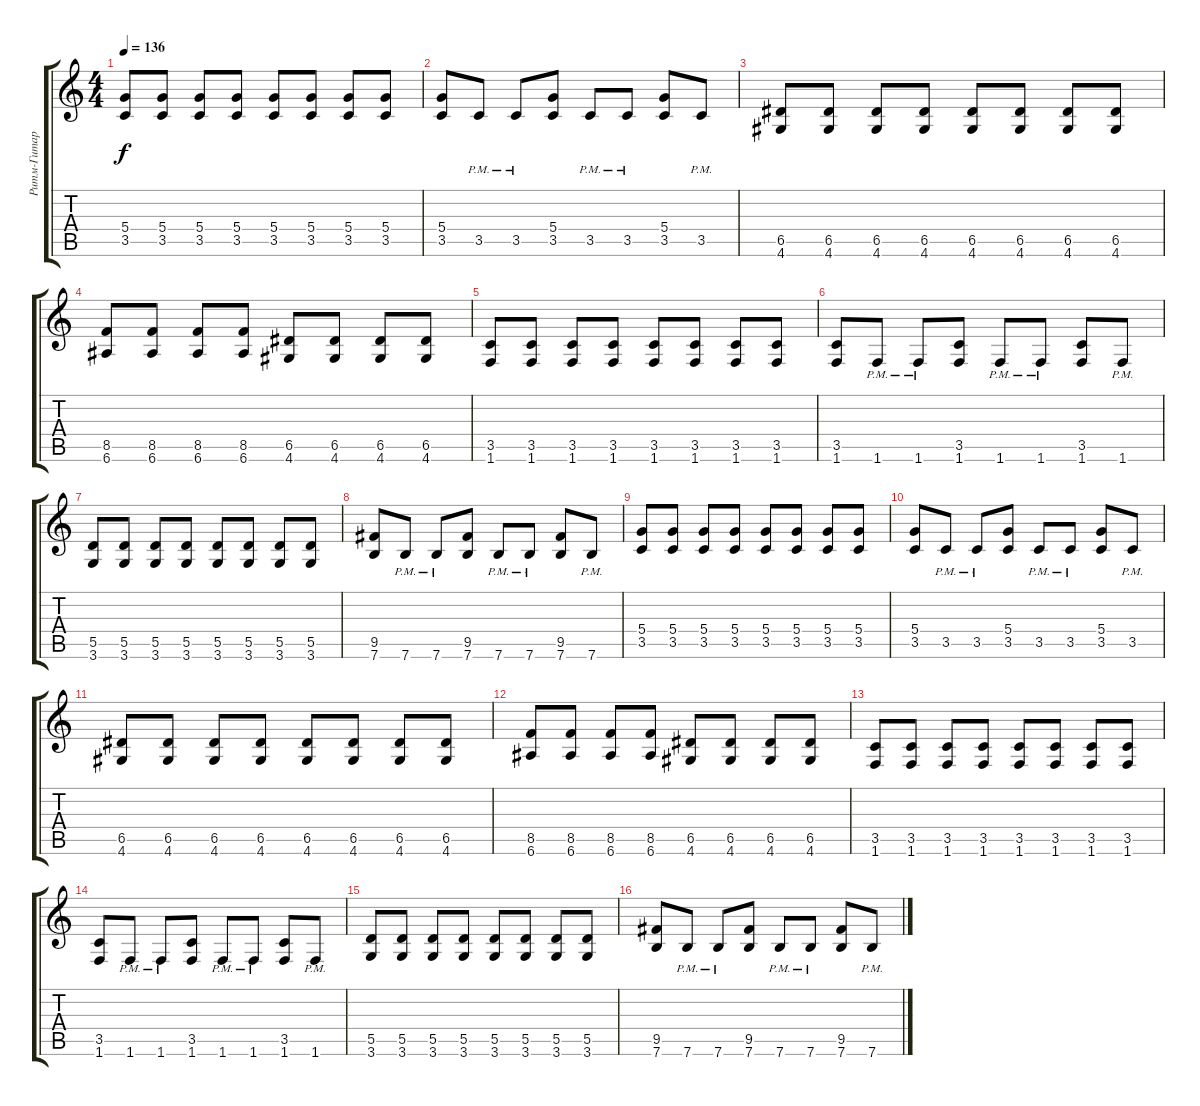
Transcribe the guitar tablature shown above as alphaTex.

\track ("Ритм-Гитара" "Ритм-Гитар") {instrument distortionguitar}
\staff {score tabs}
\tuning (E4 B3 G3 D3 A2 E2) {hide}
\ts (4 4)
\tempo 136
\clef g2
\ks c
(5.4 3.5).8{dy f} (5.4 3.5).8 (5.4 3.5).8 (5.4 3.5).8 (5.4 3.5).8 (5.4 3.5).8 (5.4 3.5).8 (5.4 3.5).8 |
(5.4 3.5).8 3.5{pm}.8 3.5{pm}.8 (5.4 3.5).8 3.5{pm}.8 3.5{pm}.8 (5.4 3.5).8 3.5{pm}.8 |
(6.5 4.6).8 (6.5 4.6).8 (6.5 4.6).8 (6.5 4.6).8 (6.5 4.6).8 (6.5 4.6).8 (6.5 4.6).8 (6.5 4.6).8 |
(8.5 6.6).8 (8.5 6.6).8 (8.5 6.6).8 (8.5 6.6).8 (6.5 4.6).8 (6.5 4.6).8 (6.5 4.6).8 (6.5 4.6).8 |
(3.5 1.6).8 (3.5 1.6).8 (3.5 1.6).8 (3.5 1.6).8 (3.5 1.6).8 (3.5 1.6).8 (3.5 1.6).8 (3.5 1.6).8 |
(3.5 1.6).8 1.6{pm}.8 1.6{pm}.8 (3.5 1.6).8 1.6{pm}.8 1.6{pm}.8 (3.5 1.6).8 1.6{pm}.8 |
(5.5 3.6).8 (5.5 3.6).8 (5.5 3.6).8 (5.5 3.6).8 (5.5 3.6).8 (5.5 3.6).8 (5.5 3.6).8 (5.5 3.6).8 |
(9.5 7.6).8 7.6{pm}.8 7.6{pm}.8 (9.5 7.6).8 7.6{pm}.8 7.6{pm}.8 (9.5 7.6).8 7.6{pm}.8 |
(5.4 3.5).8 (5.4 3.5).8 (5.4 3.5).8 (5.4 3.5).8 (5.4 3.5).8 (5.4 3.5).8 (5.4 3.5).8 (5.4 3.5).8 |
(5.4 3.5).8 3.5{pm}.8 3.5{pm}.8 (5.4 3.5).8 3.5{pm}.8 3.5{pm}.8 (5.4 3.5).8 3.5{pm}.8 |
(6.5 4.6).8 (6.5 4.6).8 (6.5 4.6).8 (6.5 4.6).8 (6.5 4.6).8 (6.5 4.6).8 (6.5 4.6).8 (6.5 4.6).8 |
(8.5 6.6).8 (8.5 6.6).8 (8.5 6.6).8 (8.5 6.6).8 (6.5 4.6).8 (6.5 4.6).8 (6.5 4.6).8 (6.5 4.6).8 |
(3.5 1.6).8 (3.5 1.6).8 (3.5 1.6).8 (3.5 1.6).8 (3.5 1.6).8 (3.5 1.6).8 (3.5 1.6).8 (3.5 1.6).8 |
(3.5 1.6).8 1.6{pm}.8 1.6{pm}.8 (3.5 1.6).8 1.6{pm}.8 1.6{pm}.8 (3.5 1.6).8 1.6{pm}.8 |
(5.5 3.6).8 (5.5 3.6).8 (5.5 3.6).8 (5.5 3.6).8 (5.5 3.6).8 (5.5 3.6).8 (5.5 3.6).8 (5.5 3.6).8 |
(9.5 7.6).8 7.6{pm}.8 7.6{pm}.8 (9.5 7.6).8 7.6{pm}.8 7.6{pm}.8 (9.5 7.6).8 7.6{pm}.8
